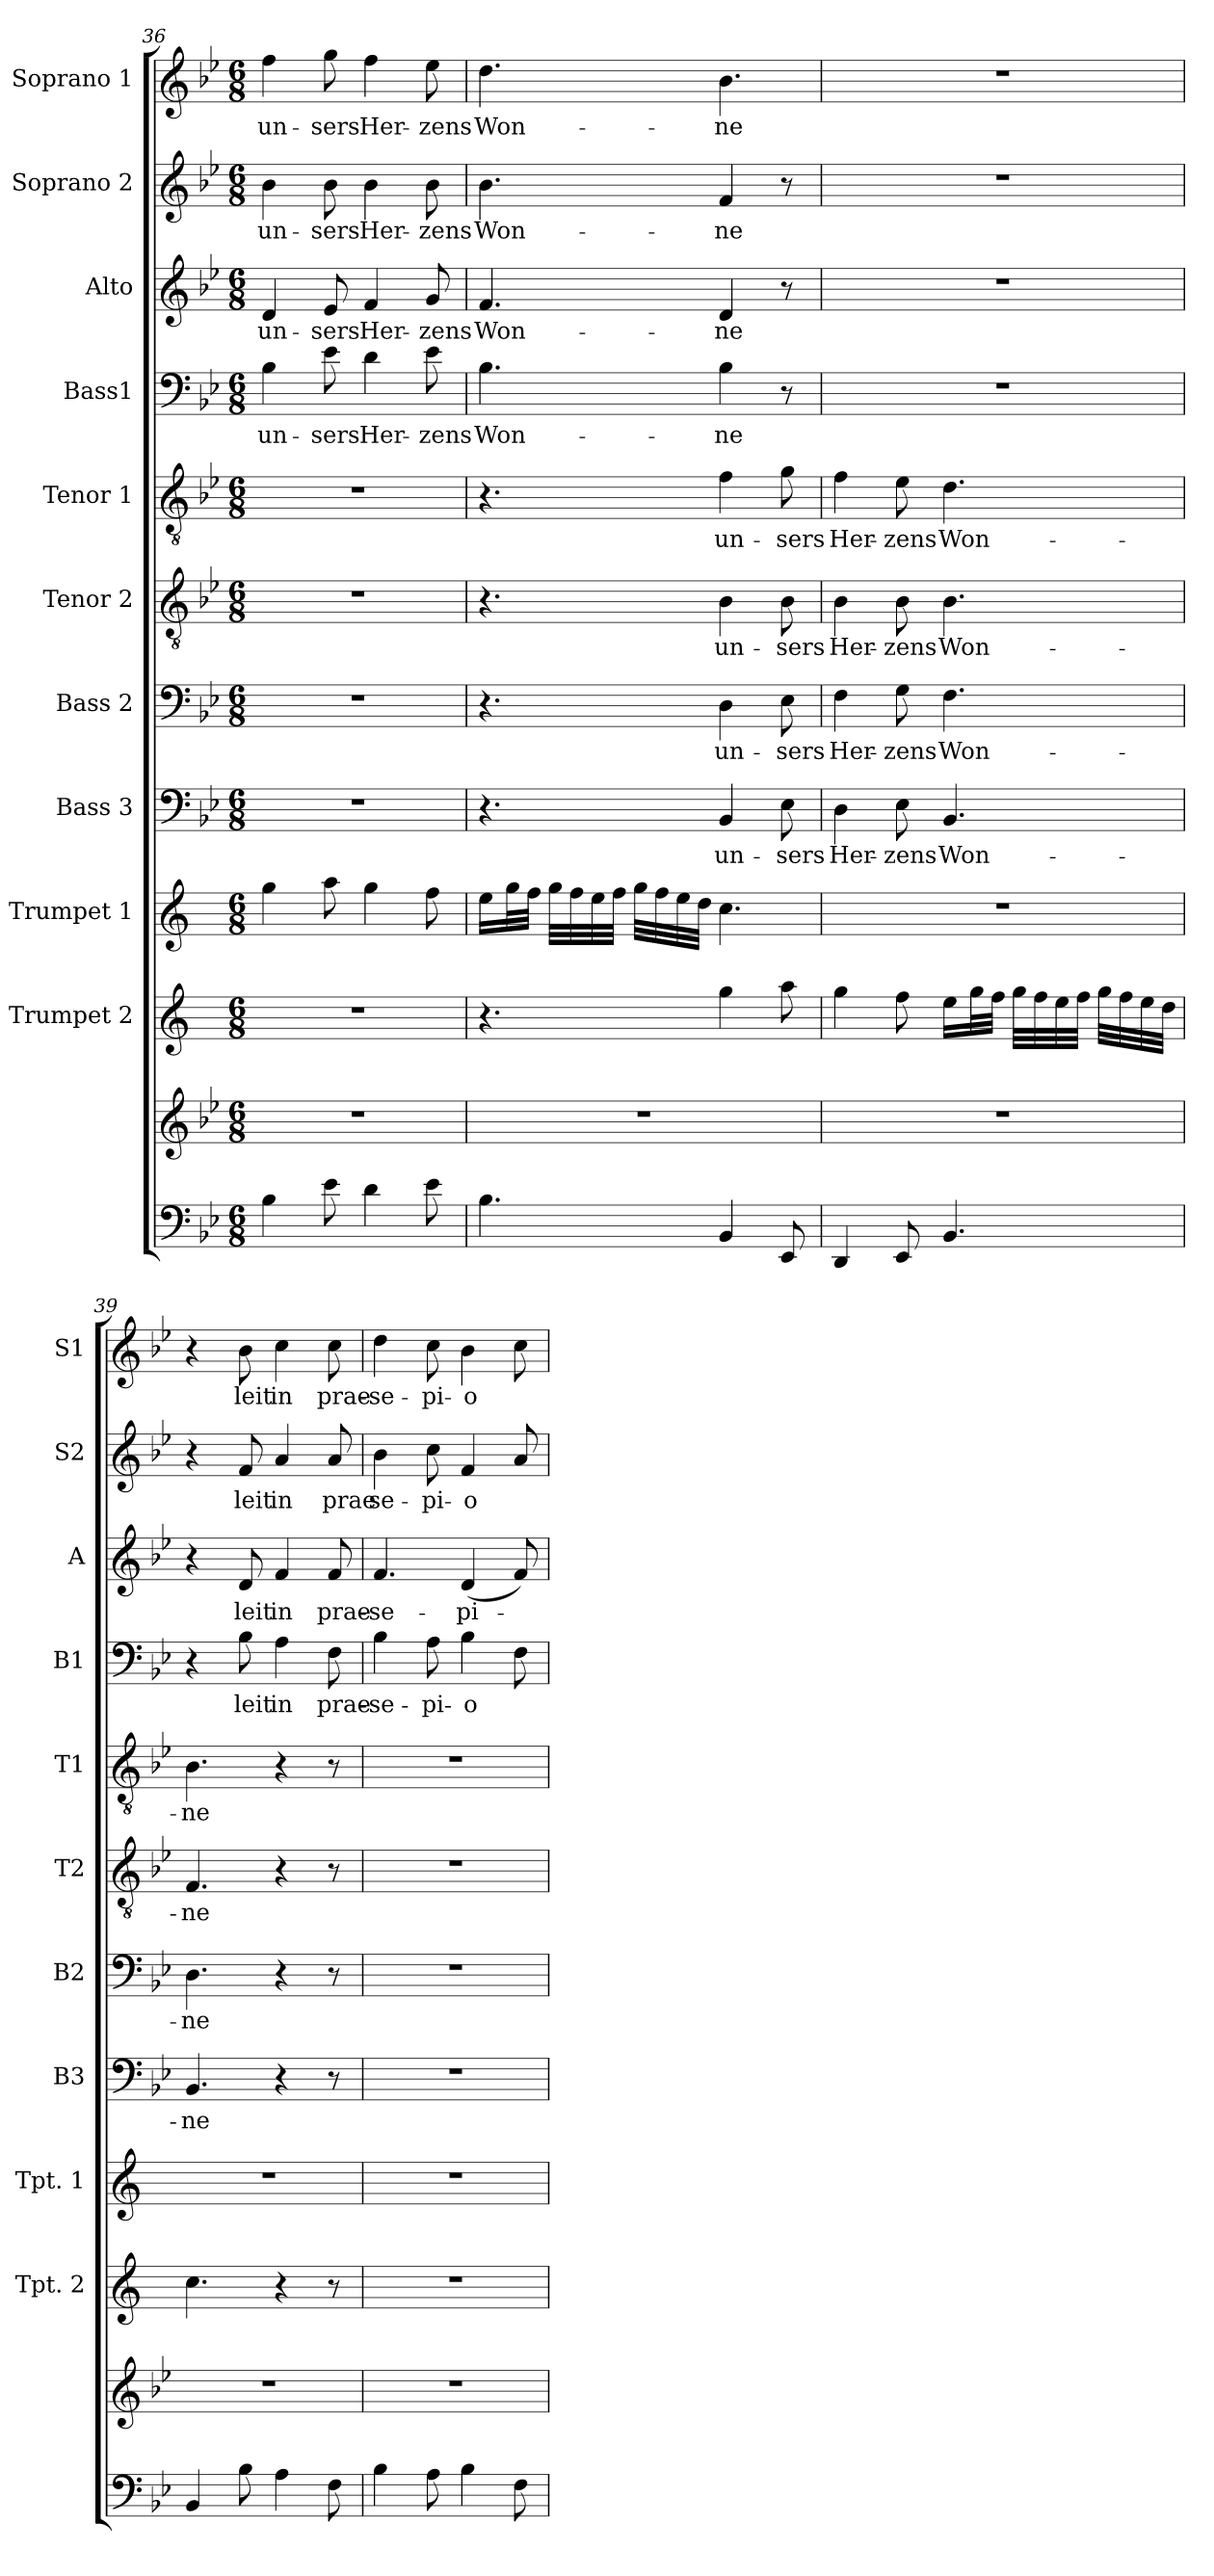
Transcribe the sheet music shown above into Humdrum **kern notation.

**kern	**kern	**kern	**kern	**kern	**text	**kern	**text	**kern	**text	**kern	**text	**kern	**text	**kern	**text	**kern	**text	**kern	**text
*part12	*part11	*part10	*part9	*part8	*part8	*part7	*part7	*part6	*part6	*part5	*part5	*part4	*part4	*part3	*part3	*part2	*part2	*part1	*part1
*staff12	*staff11	*staff10	*staff9	*staff8	*staff8	*staff7	*staff7	*staff6	*staff6	*staff5	*staff5	*staff4	*staff4	*staff3	*staff3	*staff2	*staff2	*staff1	*staff1
*	*	*I"Trumpet  2	*I"Trumpet  1	*I"Bass 3	*	*I"Bass 2	*	*I"Tenor 2	*	*I"Tenor 1	*	*I"Bass1	*	*I"Alto	*	*I"Soprano 2	*	*I"Soprano 1	*
*	*	*I'Tpt. 2	*I'Tpt. 1	*I'B3	*	*I'B2	*	*I'T2	*	*I'T1	*	*I'B1	*	*I'A	*	*I'S2	*	*I'S1	*
!!LO:PB:g=z
*clefF4	*clefG2	*clefG2	*clefG2	*clefF4	*	*clefF4	*	*clefGv2	*	*clefGv2	*	*clefF4	*	*clefG2	*	*clefG2	*	*clefG2	*
*	*	*ITrd1c2	*ITrd1c2	*	*	*	*	*	*	*	*	*	*	*	*	*	*	*	*
*k[b-e-]	*k[b-e-]	*k[b-e-]	*k[b-e-]	*k[b-e-]	*	*k[b-e-]	*	*k[b-e-]	*	*k[b-e-]	*	*k[b-e-]	*	*k[b-e-]	*	*k[b-e-]	*	*k[b-e-]	*
*B-:	*B-:	*B-:	*B-:	*B-:	*	*B-:	*	*B-:	*	*B-:	*	*B-:	*	*B-:	*	*B-:	*	*B-:	*
*M6/8	*M6/8	*M6/8	*M6/8	*M6/8	*	*M6/8	*	*M6/8	*	*M6/8	*	*M6/8	*	*M6/8	*	*M6/8	*	*M6/8	*
=36	=36	=36	=36	=36	=36	=36	=36	=36	=36	=36	=36	=36	=36	=36	=36	=36	=36	=36	=36
!	!	!	!	!	!	!	!	!	!	!	!	!	!LO:LY:b	!	!LO:LY:b	!	!LO:LY:b	!	!LO:LY:b
4B-\	2.r	2.r	4ff\	2.r	.	2.r	.	2.r	.	2.r	.	4B-\	un-	4d/	un-	4b-\	un-	4ff\	un-
!	!	!	!	!	!	!	!	!	!	!	!	!	!LO:LY:b	!	!LO:LY:b	!	!LO:LY:b	!	!LO:LY:b
8e-\	.	.	8gg\	.	.	.	.	.	.	.	.	8e-\	-sers	8e-/	-sers	8b-\	-sers	8gg\	-sers
!	!	!	!	!	!	!	!	!	!	!	!	!	!LO:LY:b	!	!LO:LY:b	!	!LO:LY:b	!	!LO:LY:b
4d\	.	.	4ff\	.	.	.	.	.	.	.	.	4d\	Her-	4f/	Her-	4b-\	Her-	4ff\	Her-
!	!	!	!	!	!	!	!	!	!	!	!	!	!LO:LY:b	!	!LO:LY:b	!	!LO:LY:b	!	!LO:LY:b
8e-\	.	.	8ee-\	.	.	.	.	.	.	.	.	8e-\	-zens	8g/	-zens	8b-\	-zens	8ee-\	-zens
=37	=37	=37	=37	=37	=37	=37	=37	=37	=37	=37	=37	=37	=37	=37	=37	=37	=37	=37	=37
!	!	!	!	!	!	!	!	!	!	!	!	!	!LO:LY:b	!	!LO:LY:b	!	!LO:LY:b	!	!LO:LY:b
4.B-\	2.r	4.r	16dd\LL	4.r	.	4.r	.	4.r	.	4.r	.	4.B-\	Won-	4.f/	Won-	4.b-\	Won-	4.dd\	Won-
.	.	.	32ff\L	.	.	.	.	.	.	.	.	.	.	.	.	.	.	.	.
.	.	.	32ee-\JJJ	.	.	.	.	.	.	.	.	.	.	.	.	.	.	.	.
.	.	.	32ff\LLL	.	.	.	.	.	.	.	.	.	.	.	.	.	.	.	.
.	.	.	32ee-\	.	.	.	.	.	.	.	.	.	.	.	.	.	.	.	.
.	.	.	32dd\	.	.	.	.	.	.	.	.	.	.	.	.	.	.	.	.
.	.	.	32ee-\JJJ	.	.	.	.	.	.	.	.	.	.	.	.	.	.	.	.
.	.	.	32ff\LLL	.	.	.	.	.	.	.	.	.	.	.	.	.	.	.	.
.	.	.	32ee-\	.	.	.	.	.	.	.	.	.	.	.	.	.	.	.	.
.	.	.	32dd\	.	.	.	.	.	.	.	.	.	.	.	.	.	.	.	.
.	.	.	32cc\JJJ	.	.	.	.	.	.	.	.	.	.	.	.	.	.	.	.
!	!	!	!	!	!LO:LY:b	!	!LO:LY:b	!	!LO:LY:b	!	!LO:LY:b	!	!LO:LY:b	!	!LO:LY:b	!	!LO:LY:b	!	!LO:LY:b
4BB-/	.	4ff\	4.b-\	4BB-/	un-	4D\	un-	4B-\	un-	4f\	un-	4B-\	-ne	4d/	-ne	4f/	-ne	4.b-\	-ne
!	!	!	!	!	!LO:LY:b	!	!LO:LY:b	!	!LO:LY:b	!	!LO:LY:b	!	!	!	!	!	!	!	!
8EE-/	.	8gg\	.	8E-\	-sers	8E-\	-sers	8B-\	-sers	8g\	-sers	8r	.	8r	.	8r	.	.	.
=38	=38	=38	=38	=38	=38	=38	=38	=38	=38	=38	=38	=38	=38	=38	=38	=38	=38	=38	=38
!	!	!	!	!	!LO:LY:b	!	!LO:LY:b	!	!LO:LY:b	!	!LO:LY:b	!	!	!	!	!	!	!	!
4DD/	2.r	4ff\	2.r	4D\	Her-	4F\	Her-	4B-\	Her-	4f\	Her-	2.r	.	2.r	.	2.r	.	2.r	.
!	!	!	!	!	!LO:LY:b	!	!LO:LY:b	!	!LO:LY:b	!	!LO:LY:b	!	!	!	!	!	!	!	!
8EE-/	.	8ee-\	.	8E-\	-zens	8G\	-zens	8B-\	-zens	8e-\	-zens	.	.	.	.	.	.	.	.
!	!	!	!	!	!LO:LY:b	!	!LO:LY:b	!	!LO:LY:b	!	!LO:LY:b	!	!	!	!	!	!	!	!
4.BB-/	.	16dd\LL	.	4.BB-/	Won-	4.F\	Won-	4.B-\	Won-	4.d\	Won-	.	.	.	.	.	.	.	.
.	.	32ff\L	.	.	.	.	.	.	.	.	.	.	.	.	.	.	.	.	.
.	.	32ee-\JJJ	.	.	.	.	.	.	.	.	.	.	.	.	.	.	.	.	.
.	.	32ff\LLL	.	.	.	.	.	.	.	.	.	.	.	.	.	.	.	.	.
.	.	32ee-\	.	.	.	.	.	.	.	.	.	.	.	.	.	.	.	.	.
.	.	32dd\	.	.	.	.	.	.	.	.	.	.	.	.	.	.	.	.	.
.	.	32ee-\JJJ	.	.	.	.	.	.	.	.	.	.	.	.	.	.	.	.	.
.	.	32ff\LLL	.	.	.	.	.	.	.	.	.	.	.	.	.	.	.	.	.
.	.	32ee-\	.	.	.	.	.	.	.	.	.	.	.	.	.	.	.	.	.
.	.	32dd\	.	.	.	.	.	.	.	.	.	.	.	.	.	.	.	.	.
.	.	32cc\JJJ	.	.	.	.	.	.	.	.	.	.	.	.	.	.	.	.	.
=39	=39	=39	=39	=39	=39	=39	=39	=39	=39	=39	=39	=39	=39	=39	=39	=39	=39	=39	=39
!	!	!	!	!	!LO:LY:b	!	!LO:LY:b	!	!LO:LY:b	!	!LO:LY:b	!	!	!	!	!	!	!	!
4BB-/	2.r	4.b-\	2.r	4.BB-/	-ne	4.D\	-ne	4.F/	-ne	4.B-\	-ne	4r	.	4r	.	4r	.	4r	.
!	!	!	!	!	!	!	!	!	!	!	!	!	!LO:LY:b	!	!LO:LY:b	!	!LO:LY:b	!	!LO:LY:b
8B-\	.	.	.	.	.	.	.	.	.	.	.	8B-\	leit	8d/	leit	8f/	leit	8b-\	leit
!	!	!	!	!	!	!	!	!	!	!	!	!	!LO:LY:b	!	!LO:LY:b	!	!LO:LY:b	!	!LO:LY:b
4A\	.	4r	.	4r	.	4r	.	4r	.	4r	.	4A\	in	4f/	in	4a/	in	4cc\	in
!	!	!	!	!	!	!	!	!	!	!	!	!	!LO:LY:b	!	!LO:LY:b	!	!LO:LY:b	!	!LO:LY:b
8F\	.	8r	.	8r	.	8r	.	8r	.	8r	.	8F\	prae-	8f/	prae-	8a/	prae	8cc\	prae-
=40	=40	=40	=40	=40	=40	=40	=40	=40	=40	=40	=40	=40	=40	=40	=40	=40	=40	=40	=40
!	!	!	!	!	!	!	!	!	!	!	!	!	!LO:LY:b	!	!LO:LY:b	!	!LO:LY:b	!	!LO:LY:b
4B-\	2.r	2.r	2.r	2.r	.	2.r	.	2.r	.	2.r	.	4B-\	-se-	4.f/	-se-	4b-\	se-	4dd\	-se-
!	!	!	!	!	!	!	!	!	!	!	!	!	!LO:LY:b	!	!	!	!LO:LY:b	!	!LO:LY:b
8A\	.	.	.	.	.	.	.	.	.	.	.	8A\	-pi-	.	.	8cc\	-pi-	8cc\	-pi-
!	!	!	!	!	!	!	!	!	!	!	!	!	!LO:LY:b	!	!LO:LY:b	!	!LO:LY:b	!	!LO:LY:b
4B-\	.	.	.	.	.	.	.	.	.	.	.	4B-\	-o	(<4d/	-pi-	4f/	-o	4b-\	-o
8F\	.	.	.	.	.	.	.	.	.	.	.	8F\	.	8f/)	.	8a/	.	8cc\	.
=	=	=	=	=	=	=	=	=	=	=	=	=	=	=	=	=	=	=	=
*-	*-	*-	*-	*-	*-	*-	*-	*-	*-	*-	*-	*-	*-	*-	*-	*-	*-	*-	*-
